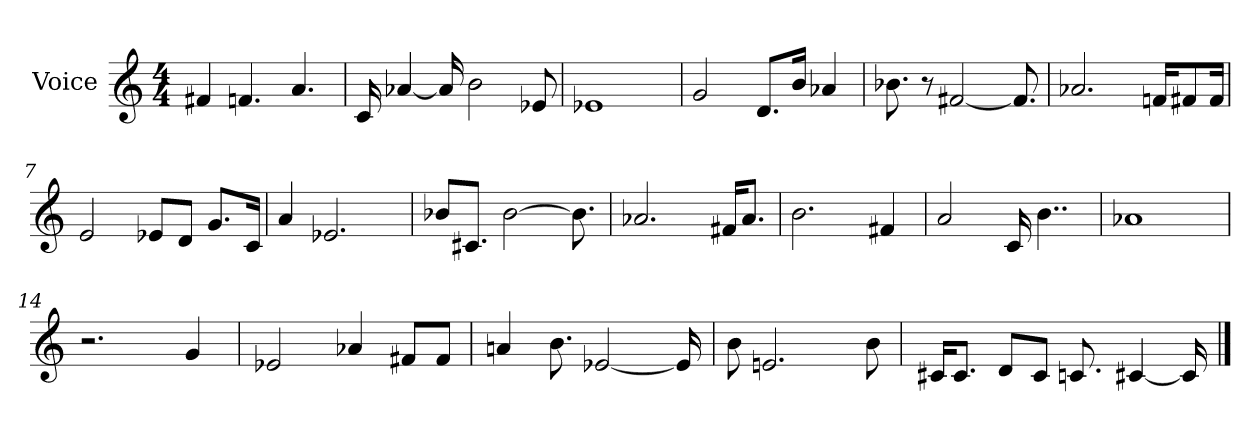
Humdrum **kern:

**kern
*part1
*staff1
*I"Voice
*I'Voice
*clefG2
*M4/4
=1
4f#X/
4.fn/
4.a/
=2
16c/
[<4a-X/
16a-/]
2b\
8e-X/
=3
1e-X
=4
2g/
8.d/L
16b/Jk
4a-X/
=5
8.b-X\
8r
[<2f#X/
8.f#/]
=6
2.a-X/
16fn/KL
8f#X/
16f#/Jk
=7
2e/
8e-X/L
8d/J
8.g/L
16c/Jk
=8
4a/
2.e-X/
!!LO:LB:g=z
=9
8b-X/L
8.c#X/J
[>2b-\
8.b-\]
=10
2.a-X/
16f#X/KL
8.a-/J
=11
2.b\
4f#X/
=12
2a/
16c/
4..b\
=13
1a-X
=14
2.rcc
4g/
=15
2e-X/
4a-X/
8f#X/L
8f#/J
=16
4an/
8.b\
[<2e-X/
16e-/]
=17
8b\
2.en/
8b\
!!LO:LB:g=z
=18
16c#X/KL
8.c#/J
8d/L
8c#/J
8.cn/
[<4c#X/
16c#/]
==
*-
